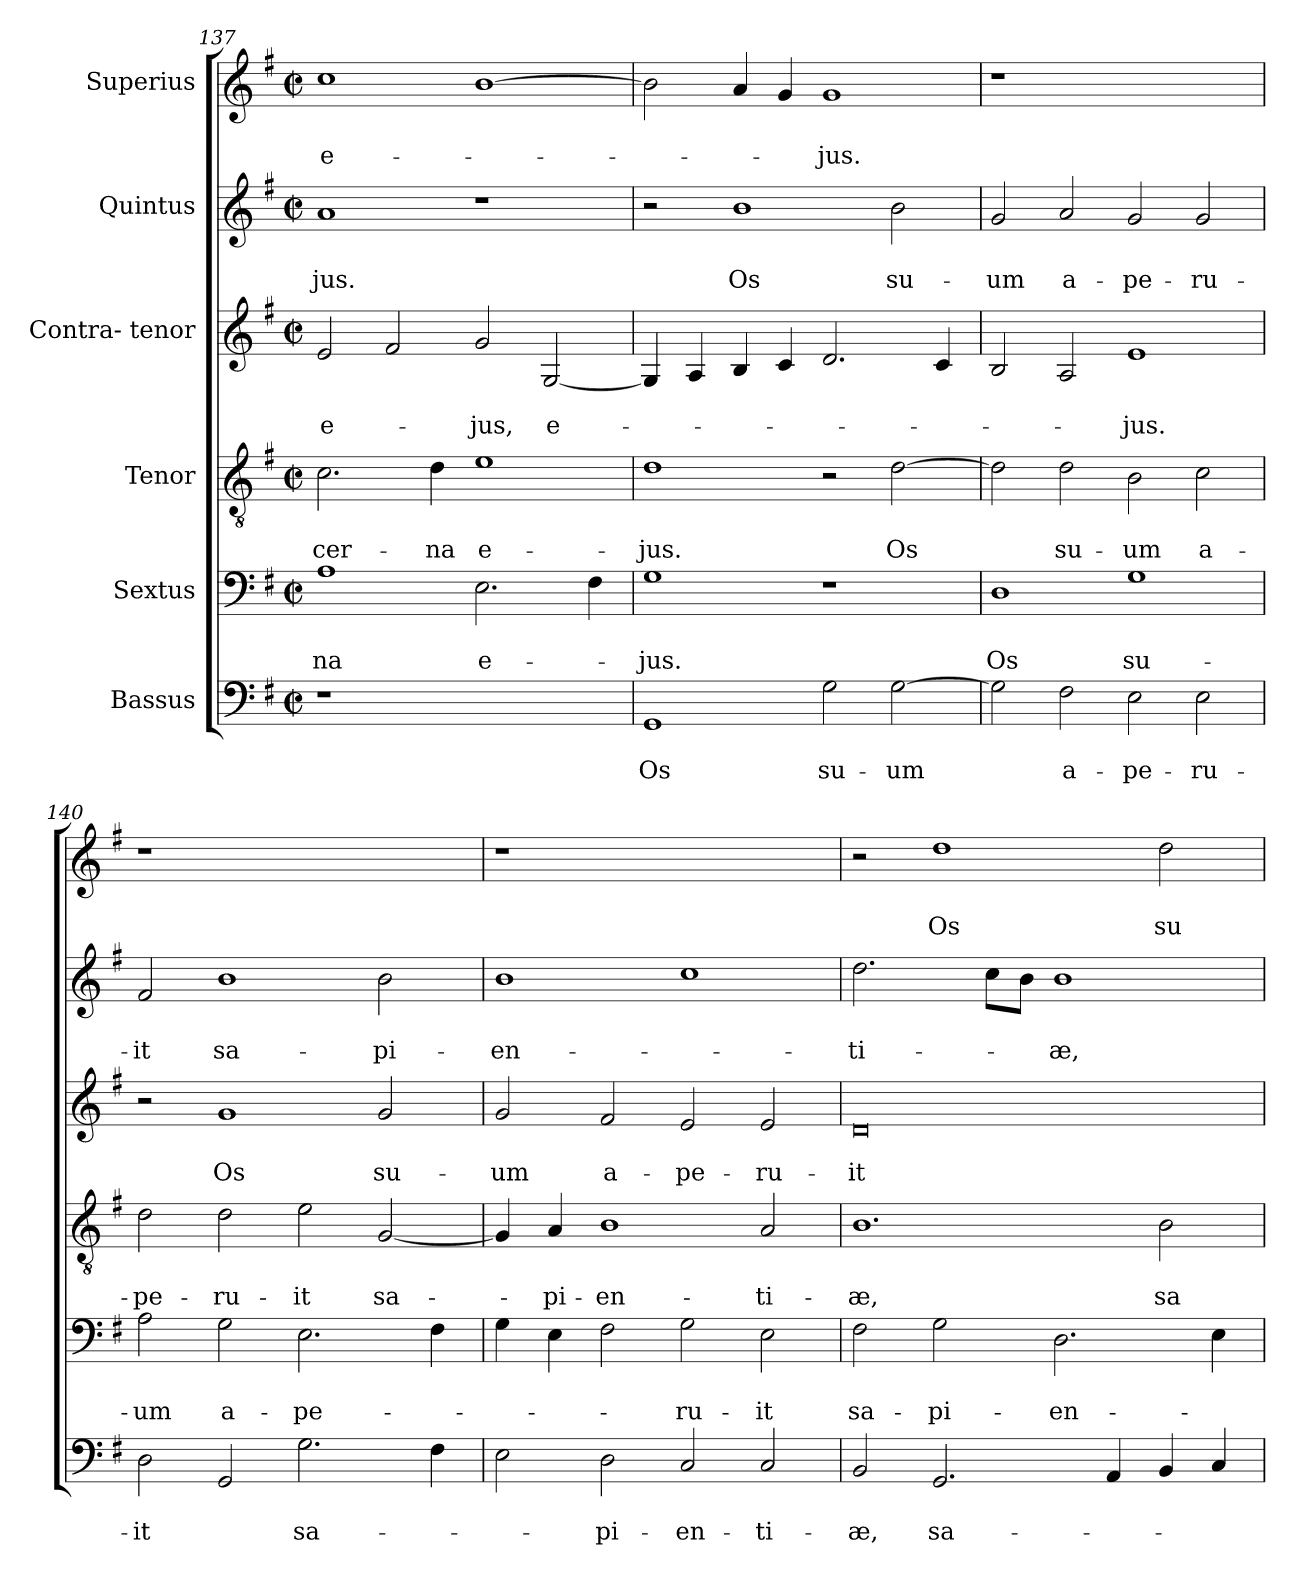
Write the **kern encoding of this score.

**kern	**text	**text	**kern	**text	**text	**kern	**text	**text	**kern	**text	**text	**kern	**text	**text	**kern	**text	**text
*part6	*part6	*part6	*part5	*part5	*part5	*part4	*part4	*part4	*part3	*part3	*part3	*part2	*part2	*part2	*part1	*part1	*part1
*staff6	*staff6	*staff6	*staff5	*staff5	*staff5	*staff4	*staff4	*staff4	*staff3	*staff3	*staff3	*staff2	*staff2	*staff2	*staff1	*staff1	*staff1
*I"Bassus	*	*	*I"Sextus	*	*	*I"Tenor	*	*	*I"Contra- tenor	*	*	*I"Quintus	*	*	*I"Superius	*	*
*clefF4	*	*	*clefF4	*	*	*clefGv2	*	*	*clefG2	*	*	*clefG2	*	*	*clefG2	*	*
*k[f#]	*	*	*k[f#]	*	*	*k[f#]	*	*	*k[f#]	*	*	*k[f#]	*	*	*k[f#]	*	*
*G:	*	*	*G:	*	*	*G:	*	*	*G:	*	*	*G:	*	*	*G:	*	*
*M2/2	*	*	*M2/2	*	*	*M2/2	*	*	*M2/2	*	*	*M2/2	*	*	*M2/2	*	*
*met(c|)	*	*	*met(c|)	*	*	*met(c|)	*	*	*met(c|)	*	*	*met(c|)	*	*	*met(c|)	*	*
=137	=137	=137	=137	=137	=137	=137	=137	=137	=137	=137	=137	=137	=137	=137	=137	=137	=137
!	!	!	!	!	!LO:LY:b	!	!	!LO:LY:b	!	!	!LO:LY:b	!	!	!LO:LY:b	!	!	!LO:LY:b
1r	.	.	1A	.	-na	2.c\	.	-cer-	2e/	.	e-	1a	.	-jus.	1cc	.	e-
.	.	.	.	.	.	.	.	.	2f#/	.	.	.	.	.	.	.	.
!	!	!	!	!	!	!	!	!LO:LY:b	!	!	!	!	!	!	!	!	!
.	.	.	.	.	.	4d\	.	-na	.	.	.	.	.	.	.	.	.
!	!	!	!	!	!LO:LY:b	!	!	!LO:LY:b	!	!	!LO:LY:b	!	!	!	!	!	!
1ryy	.	.	2.E\	.	e-	1e	.	e-	2g/	.	-jus,	1r	.	.	[1b	.	.
!	!	!	!	!	!	!	!	!	!	!	!LO:LY:b	!	!	!	!	!	!
.	.	.	.	.	.	.	.	.	[2G/	.	e-	.	.	.	.	.	.
.	.	.	4F#\	.	.	.	.	.	.	.	.	.	.	.	.	.	.
=138	=138	=138	=138	=138	=138	=138	=138	=138	=138	=138	=138	=138	=138	=138	=138	=138	=138
!	!	!LO:LY:b	!	!	!LO:LY:b	!	!	!LO:LY:b	!	!	!	!	!	!	!	!	!
1GG	.	Os	1G	.	-jus.	1d	.	-jus.	4G/]	.	.	2r	.	.	2b\]	.	.
.	.	.	.	.	.	.	.	.	4A/	.	.	.	.	.	.	.	.
!	!	!	!	!	!	!	!	!	!	!	!	!	!	!LO:LY:b	!	!	!
.	.	.	.	.	.	.	.	.	4B/	.	.	1b	.	Os	4a/	.	.
.	.	.	.	.	.	.	.	.	4c/	.	.	.	.	.	4g/	.	.
!	!	!LO:LY:b	!	!	!	!	!	!	!	!	!	!	!	!	!	!	!LO:LY:b
2G\	.	su-	1r	.	.	2r	.	.	2.d/	.	.	.	.	.	1g	.	-jus.
!	!	!LO:LY:b	!	!	!	!	!	!LO:LY:b	!	!	!	!	!	!LO:LY:b	!	!	!
[2G\	.	-um	.	.	.	[2d\	.	Os	.	.	.	2b\	.	su-	.	.	.
.	.	.	.	.	.	.	.	.	4c/	.	.	.	.	.	.	.	.
=139	=139	=139	=139	=139	=139	=139	=139	=139	=139	=139	=139	=139	=139	=139	=139	=139	=139
!	!	!	!	!	!LO:LY:b	!	!	!	!	!	!	!	!	!LO:LY:b	!	!	!
2G\]	.	.	1D	.	Os	2d\]	.	.	2B/	.	.	2g/	.	-um	1r	.	.
!	!	!LO:LY:b	!	!	!	!	!	!LO:LY:b	!	!	!	!	!	!LO:LY:b	!	!	!
2F#\	.	a-	.	.	.	2d\	.	su-	2A/	.	.	2a/	.	a-	.	.	.
!	!	!LO:LY:b	!	!	!LO:LY:b	!	!	!LO:LY:b	!	!	!LO:LY:b	!	!	!LO:LY:b	!	!	!
2E\	.	-pe-	1G	.	su-	2B\	.	-um	1e	.	-jus.	2g/	.	-pe-	1ryy	.	.
!	!	!LO:LY:b	!	!	!	!	!	!LO:LY:b	!	!	!	!	!	!LO:LY:b	!	!	!
2E\	.	-ru-	.	.	.	2c\	.	a-	.	.	.	2g/	.	-ru-	.	.	.
!!LO:LB:g=z
=140	=140	=140	=140	=140	=140	=140	=140	=140	=140	=140	=140	=140	=140	=140	=140	=140	=140
!	!	!LO:LY:b	!	!	!LO:LY:b	!	!	!LO:LY:b	!	!	!	!	!	!LO:LY:b	!	!	!
2D\	.	-it	2A\	.	-um	2d\	.	-pe-	2r	.	.	2f#/	.	-it	1r	.	.
!	!	!	!	!	!LO:LY:b	!	!	!LO:LY:b	!	!	!LO:LY:b	!	!	!LO:LY:b	!	!	!
2GG/	.	.	2G\	.	a-	2d\	.	-ru-	1g	.	Os	1b	.	sa-	.	.	.
!	!	!LO:LY:b	!	!	!LO:LY:b	!	!	!LO:LY:b	!	!	!	!	!	!	!	!	!
2.G\	.	sa-	2.E\	.	-pe-	2e\	.	-it	.	.	.	.	.	.	1ryy	.	.
!	!	!	!	!	!	!	!	!LO:LY:b	!	!	!LO:LY:b	!	!	!LO:LY:b	!	!	!
.	.	.	.	.	.	[2G/	.	sa-	2g/	.	su-	2b\	.	-pi-	.	.	.
4F#\	.	.	4F#\	.	.	.	.	.	.	.	.	.	.	.	.	.	.
=141	=141	=141	=141	=141	=141	=141	=141	=141	=141	=141	=141	=141	=141	=141	=141	=141	=141
!	!	!	!	!	!	!	!	!	!	!	!LO:LY:b	!	!	!LO:LY:b	!	!	!
2E\	.	.	4G\	.	.	4G/]	.	.	2g/	.	-um	1b	.	-en-	1r	.	.
!	!	!	!	!	!	!	!	!LO:LY:b	!	!	!	!	!	!	!	!	!
.	.	.	4E\	.	.	4A/	.	-pi-	.	.	.	.	.	.	.	.	.
!	!	!LO:LY:b	!	!	!	!	!	!LO:LY:b	!	!	!LO:LY:b	!	!	!	!	!	!
2D\	.	-pi-	2F#\	.	.	1B	.	-en-	2f#/	.	a-	.	.	.	.	.	.
!	!	!LO:LY:b	!	!	!LO:LY:b	!	!	!	!	!	!LO:LY:b	!	!	!	!	!	!
2C/	.	-en-	2G\	.	-ru-	.	.	.	2e/	.	-pe-	1cc	.	.	1ryy	.	.
!	!	!LO:LY:b	!	!	!LO:LY:b	!	!	!LO:LY:b	!	!	!LO:LY:b	!	!	!	!	!	!
2C/	.	-ti-	2E\	.	-it	2A/	.	-ti-	2e/	.	-ru-	.	.	.	.	.	.
=142	=142	=142	=142	=142	=142	=142	=142	=142	=142	=142	=142	=142	=142	=142	=142	=142	=142
!	!	!LO:LY:b	!	!	!LO:LY:b	!	!	!LO:LY:b	!	!	!LO:LY:b	!	!	!LO:LY:b	!	!	!
2BB/	.	-æ,	2F#\	.	sa-	1.B	.	-æ,	0d	.	-it	2.dd\	.	-ti-	2r	.	.
!	!	!LO:LY:b	!	!	!LO:LY:b	!	!	!	!	!	!	!	!	!	!	!	!LO:LY:b
2.GG/	.	sa-	2G\	.	-pi-	.	.	.	.	.	.	.	.	.	1dd	.	Os
.	.	.	.	.	.	.	.	.	.	.	.	8cc\L	.	.	.	.	.
.	.	.	.	.	.	.	.	.	.	.	.	8b\J	.	.	.	.	.
!	!	!	!	!	!LO:LY:b	!	!	!	!	!	!	!	!	!LO:LY:b	!	!	!
.	.	.	2.D\	.	-en-	.	.	.	.	.	.	1b	.	-æ,	.	.	.
4AA/	.	.	.	.	.	.	.	.	.	.	.	.	.	.	.	.	.
!	!	!	!	!	!	!	!	!LO:LY:b	!	!	!	!	!	!	!	!	!LO:LY:b
4BB/	.	.	.	.	.	2B\	.	sa-	.	.	.	.	.	.	2dd\	.	su-
4C/	.	.	4E\	.	.	.	.	.	.	.	.	.	.	.	.	.	.
=	=	=	=	=	=	=	=	=	=	=	=	=	=	=	=	=	=
*-	*-	*-	*-	*-	*-	*-	*-	*-	*-	*-	*-	*-	*-	*-	*-	*-	*-
